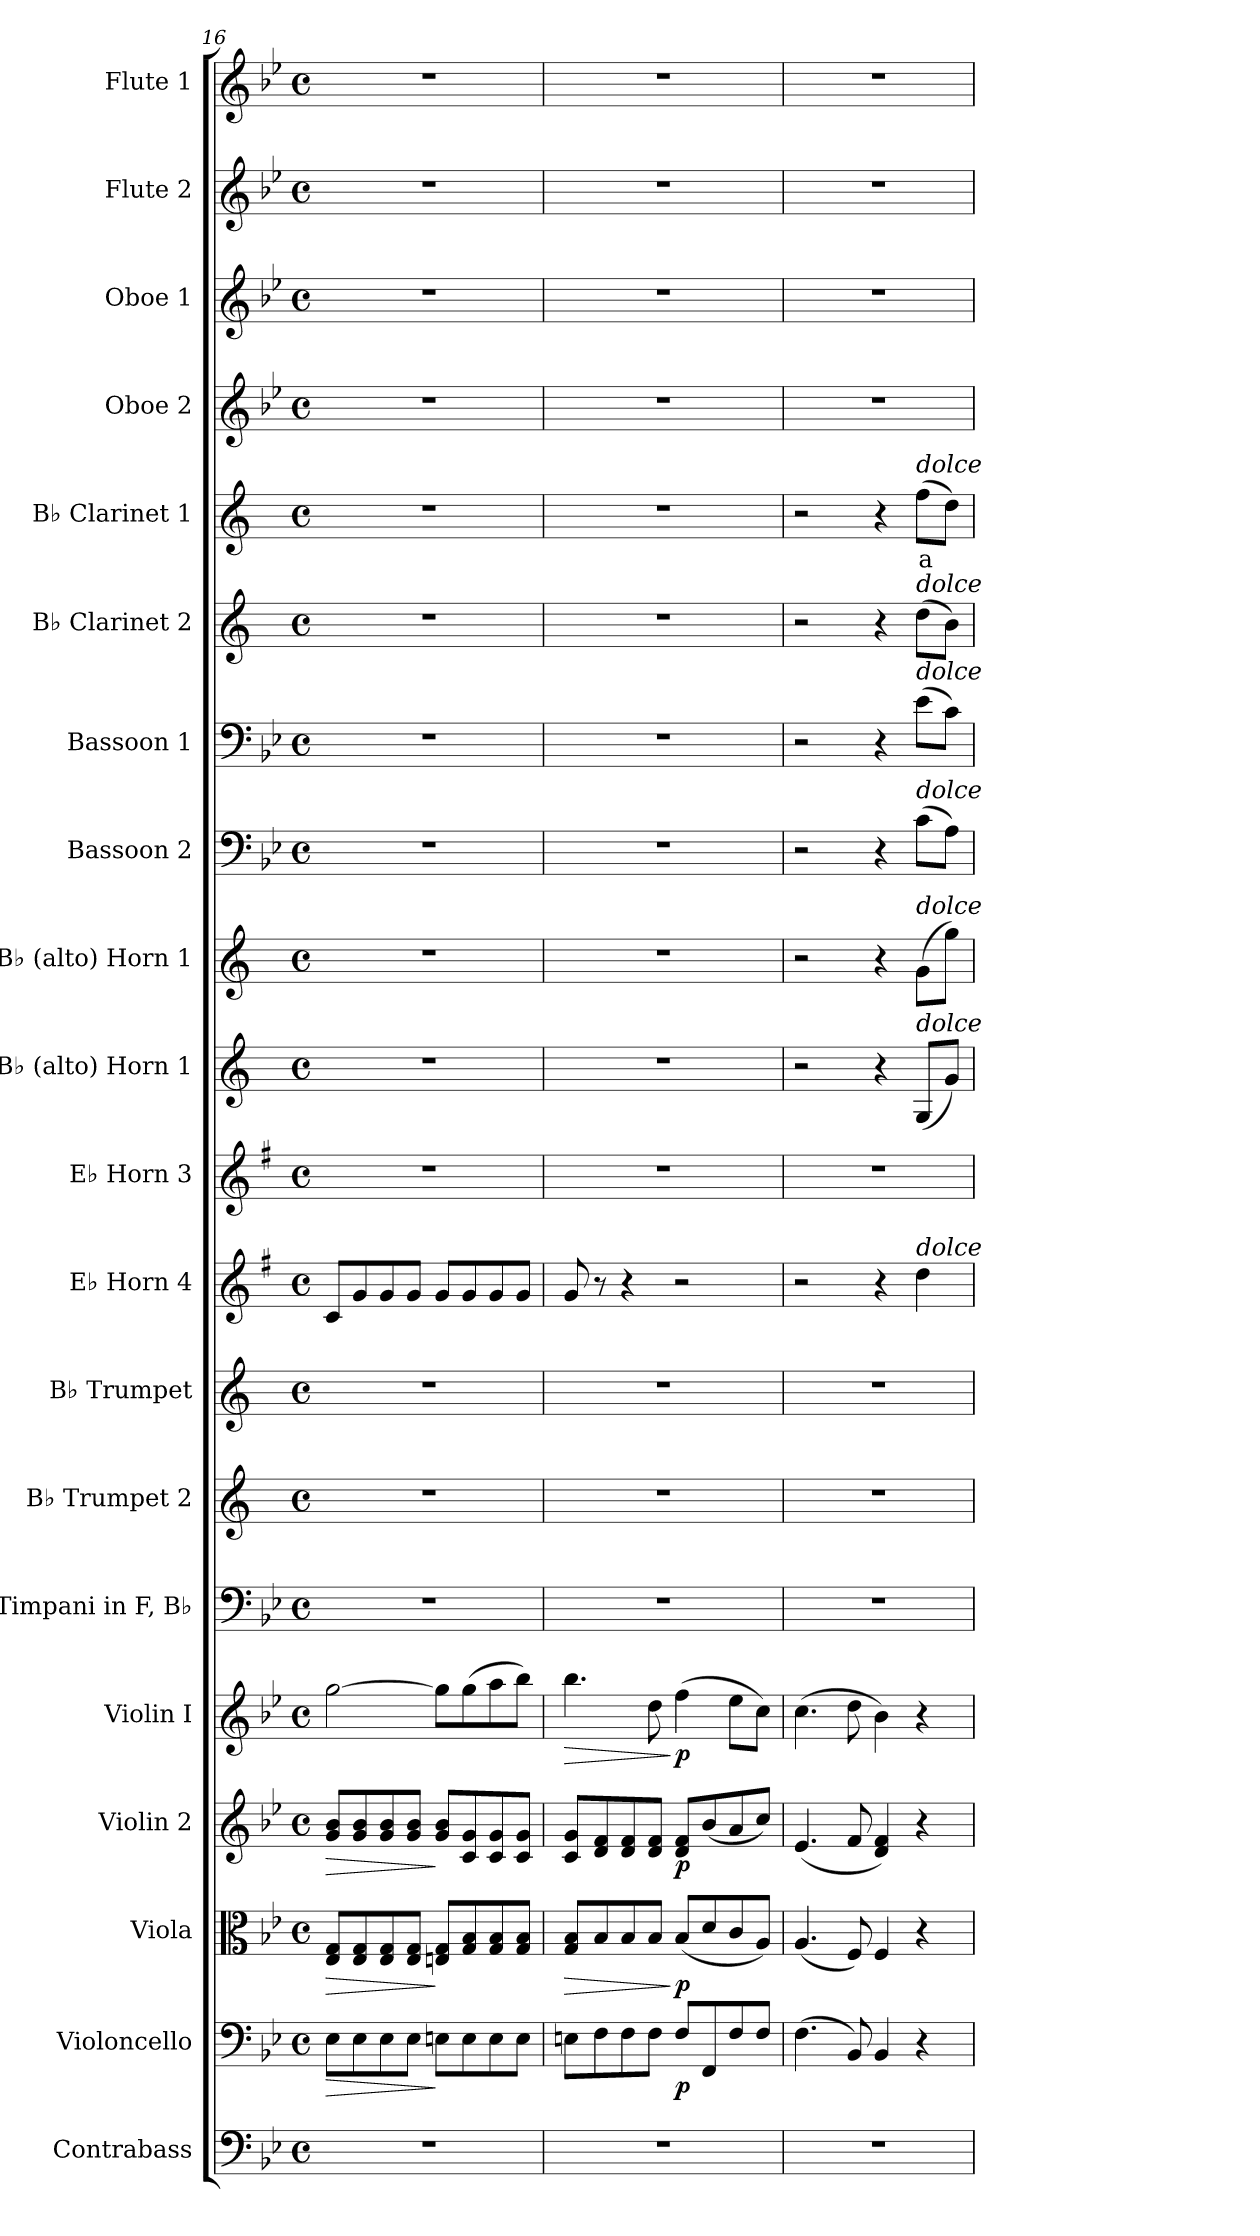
**kern	**kern	**dynam	**kern	**dynam	**kern	**dynam	**kern	**dynam	**kern	**kern	**kern	**kern	**kern	**kern	**kern	**kern	**kern	**kern	**kern	**text	**kern	**kern	**kern	**kern
*part20	*part19	*part19	*part18	*part18	*part17	*part17	*part16	*part16	*part15	*part14	*part13	*part12	*part11	*part10	*part9	*part8	*part7	*part6	*part5	*part5	*part4	*part3	*part2	*part1
*staff20	*staff19	*staff19	*staff18	*staff18	*staff17	*staff17	*staff16	*staff16	*staff15	*staff14	*staff13	*staff12	*staff11	*staff10	*staff9	*staff8	*staff7	*staff6	*staff5	*staff5	*staff4	*staff3	*staff2	*staff1
*I"Contrabass	*I"Violoncello	*	*I"Viola	*	*I"Violin 2	*	*I"Violin I	*	*I"Timpani in F, B♭	*I"B♭ Trumpet 2	*I"B♭ Trumpet	*I"E♭ Horn 4	*I"E♭ Horn 3	*I"B♭ (alto) Horn 1	*I"B♭ (alto) Horn 1	*I"Bassoon 2	*I"Bassoon 1	*I"B♭ Clarinet 2	*I"B♭ Clarinet 1	*	*I"Oboe 2	*I"Oboe 1	*I"Flute 2	*I"Flute 1
*I'Cb	*I'Vc	*	*I'Vla	*	*I'Vl 2	*	*I'Vl 1	*	*I'Timp	*I'Tpt 2	*I'Tpt 1	*I'Hn 4	*I'Hn 3	*I'Hn 2	*I'Hn 1	*I'Bsn 2	*I'Bsn 1	*I'Cl 2	*I'Cl 1	*	*I'Ob 2	*I'Ob 1	*I'Fl 2	*I'Fl 1
*clefF4	*clefF4	*	*clefC3	*	*clefG2	*	*clefG2	*	*clefF4	*clefG2	*clefG2	*clefG2	*clefG2	*clefG2	*clefG2	*clefF4	*clefF4	*clefG2	*clefG2	*	*clefG2	*clefG2	*clefG2	*clefG2
*ITrd7c12	*	*	*	*	*	*	*	*	*	*ITrd1c2	*ITrd1c2	*ITrd5c9	*ITrd5c9	*ITrd1c2	*ITrd1c2	*	*	*ITrd1c2	*ITrd1c2	*	*	*	*	*
*k[b-e-]	*k[b-e-]	*	*k[b-e-]	*	*k[b-e-]	*	*k[b-e-]	*	*k[b-e-]	*k[b-e-]	*k[b-e-]	*k[b-e-]	*k[b-e-]	*k[b-e-]	*k[b-e-]	*k[b-e-]	*k[b-e-]	*k[b-e-]	*k[b-e-]	*	*k[b-e-]	*k[b-e-]	*k[b-e-]	*k[b-e-]
*M4/4	*M4/4	*	*M4/4	*	*M4/4	*	*M4/4	*	*M4/4	*M4/4	*M4/4	*M4/4	*M4/4	*M4/4	*M4/4	*M4/4	*M4/4	*M4/4	*M4/4	*	*M4/4	*M4/4	*M4/4	*M4/4
*met(c)	*met(c)	*	*met(c)	*	*met(c)	*	*met(c)	*	*met(c)	*met(c)	*met(c)	*met(c)	*met(c)	*met(c)	*met(c)	*met(c)	*met(c)	*met(c)	*met(c)	*	*met(c)	*met(c)	*met(c)	*met(c)
=16	=16	=16	=16	=16	=16	=16	=16	=16	=16	=16	=16	=16	=16	=16	=16	=16	=16	=16	=16	=16	=16	=16	=16	=16
!	!	!LO:HP:b	!	!LO:HP:b	!	!LO:HP:b	!	!	!	!	!	!	!	!	!	!	!	!	!	!	!	!	!	!
1r	8E-\L	>	8E-/ 8G/L	>	8g/ 8b-/L	>	[2gg\	.	1r	1r	1r	8E-/L	1r	1r	1r	1r	1r	1r	1r	.	1r	1r	1r	1r
.	8E-\	.	8E-/ 8G/	.	8g/ 8b-/	.	.	.	.	.	.	8B-/	.	.	.	.	.	.	.	.	.	.	.	.
.	8E-\	.	8E-/ 8G/	.	8g/ 8b-/	.	.	.	.	.	.	8B-/	.	.	.	.	.	.	.	.	.	.	.	.
.	8E-\J	.	8E-/ 8G/J	.	8g/ 8b-/J	.	.	.	.	.	.	8B-/J	.	.	.	.	.	.	.	.	.	.	.	.
.	8En\L	]	8En/ 8G/L	]	8g/ 8b-/L	]	8gg\L]	.	.	.	.	8B-/L	.	.	.	.	.	.	.	.	.	.	.	.
.	8E\	.	8G/ 8B-/	.	8c/ 8g/	.	(8gg\	.	.	.	.	8B-/	.	.	.	.	.	.	.	.	.	.	.	.
.	8E\	.	8G/ 8B-/	.	8c/ 8g/	.	8aa\	.	.	.	.	8B-/	.	.	.	.	.	.	.	.	.	.	.	.
.	8E\J	.	8G/ 8B-/J	.	8c/ 8g/J	.	8bb-\J)	.	.	.	.	8B-/J	.	.	.	.	.	.	.	.	.	.	.	.
=17	=17	=17	=17	=17	=17	=17	=17	=17	=17	=17	=17	=17	=17	=17	=17	=17	=17	=17	=17	=17	=17	=17	=17	=17
!	!	!	!	!LO:HP:b	!	!	!	!LO:HP:b	!	!	!	!	!	!	!	!	!	!	!	!	!	!	!	!
1r	8En\L	.	8G/ 8B-/L	>	8c/ 8g/L	.	4.bb-\	>	1r	1r	1r	8B-/	1r	1r	1r	1r	1r	1r	1r	.	1r	1r	1r	1r
.	8F\	.	8B-/	.	8d/ 8f/	.	.	.	.	.	.	8r	.	.	.	.	.	.	.	.	.	.	.	.
.	8F\	.	8B-/	.	8d/ 8f/	.	.	.	.	.	.	4r	.	.	.	.	.	.	.	.	.	.	.	.
.	8F\J	.	8B-/J	.	8d/ 8f/J	.	8dd\	.	.	.	.	.	.	.	.	.	.	.	.	.	.	.	.	.
!	!	!LO:DY:b	!	!LO:DY:n=1:b	!	!LO:DY:b	!	!LO:DY:n=1:b	!	!	!	!	!	!	!	!	!	!	!	!	!	!	!	!
.	8F/L	p	(8B-/L	] p	8d/ 8f/L	p	(4ff\	] p	.	.	.	2r	.	.	.	.	.	.	.	.	.	.	.	.
.	8FF/	.	8d/	.	(8b-/	.	.	.	.	.	.	.	.	.	.	.	.	.	.	.	.	.	.	.
.	8F/	.	8c/	.	8a/	.	8ee-\L	.	.	.	.	.	.	.	.	.	.	.	.	.	.	.	.	.
.	8F/J	.	8A/J)	.	8cc/J)	.	8cc\J)	.	.	.	.	.	.	.	.	.	.	.	.	.	.	.	.	.
!!LO:PB:g=z
=18	=18	=18	=18	=18	=18	=18	=18	=18	=18	=18	=18	=18	=18	=18	=18	=18	=18	=18	=18	=18	=18	=18	=18	=18
1r	(4.F\	.	(4.A/	.	(4.e-/	.	(4.cc\	.	1r	1r	1r	2r	1r	2r	2r	2r	2r	2r	2r	.	1r	1r	1r	1r
.	8BB-/)	.	8F/)	.	8f/	.	8dd\	.	.	.	.	.	.	.	.	.	.	.	.	.	.	.	.	.
.	4BB-/	.	4F/	.	4d/ 4f/)	.	4b-\)	.	.	.	.	4r	.	4r	4r	4r	4r	4r	4r	.	.	.	.	.
!	!	!	!	!	!	!	!	!	!	!	!	!	!	!	!	!	!	!	!LO:TX:a:i:t=dolce	!	!	!	!	!
!	!	!	!	!	!	!	!	!	!	!	!	!	!	!	!	!	!	!LO:TX:a:i:t=dolce	!	!	!	!	!	!
!	!	!	!	!	!	!	!	!	!	!	!	!	!	!	!	!	!LO:TX:a:i:t=dolce	!	!	!	!	!	!	!
!	!	!	!	!	!	!	!	!	!	!	!	!	!	!	!	!LO:TX:a:i:t=dolce	!	!	!	!	!	!	!	!
!	!	!	!	!	!	!	!	!	!	!	!	!	!	!	!LO:TX:a:i:t=dolce	!	!	!	!	!	!	!	!	!
!	!	!	!	!	!	!	!	!	!	!	!	!	!	!LO:TX:a:i:t=dolce	!	!	!	!	!	!	!	!	!	!
!	!	!	!	!	!	!	!	!	!	!	!	!LO:TX:a:i:t=dolce	!	!	!	!	!	!	!	!	!	!	!	!
!	!	!	!	!	!	!	!	!	!	!	!	!	!	!	!	!	!	!	!	!LO:LY:b:color=#FF0000	!	!	!	!
.	4r	.	4r	.	4r	.	4r	.	.	.	.	4f\	.	(8F/L	(8f\L	(8c\L	(8e-\L	(8cc\L	(8ee-\L	a	.	.	.	.
.	.	.	.	.	.	.	.	.	.	.	.	.	.	8f/J)	8ff\J)	8A\J)	8c\J)	8a\J)	8cc\J)	.	.	.	.	.
=	=	=	=	=	=	=	=	=	=	=	=	=	=	=	=	=	=	=	=	=	=	=	=	=
*-	*-	*-	*-	*-	*-	*-	*-	*-	*-	*-	*-	*-	*-	*-	*-	*-	*-	*-	*-	*-	*-	*-	*-	*-
